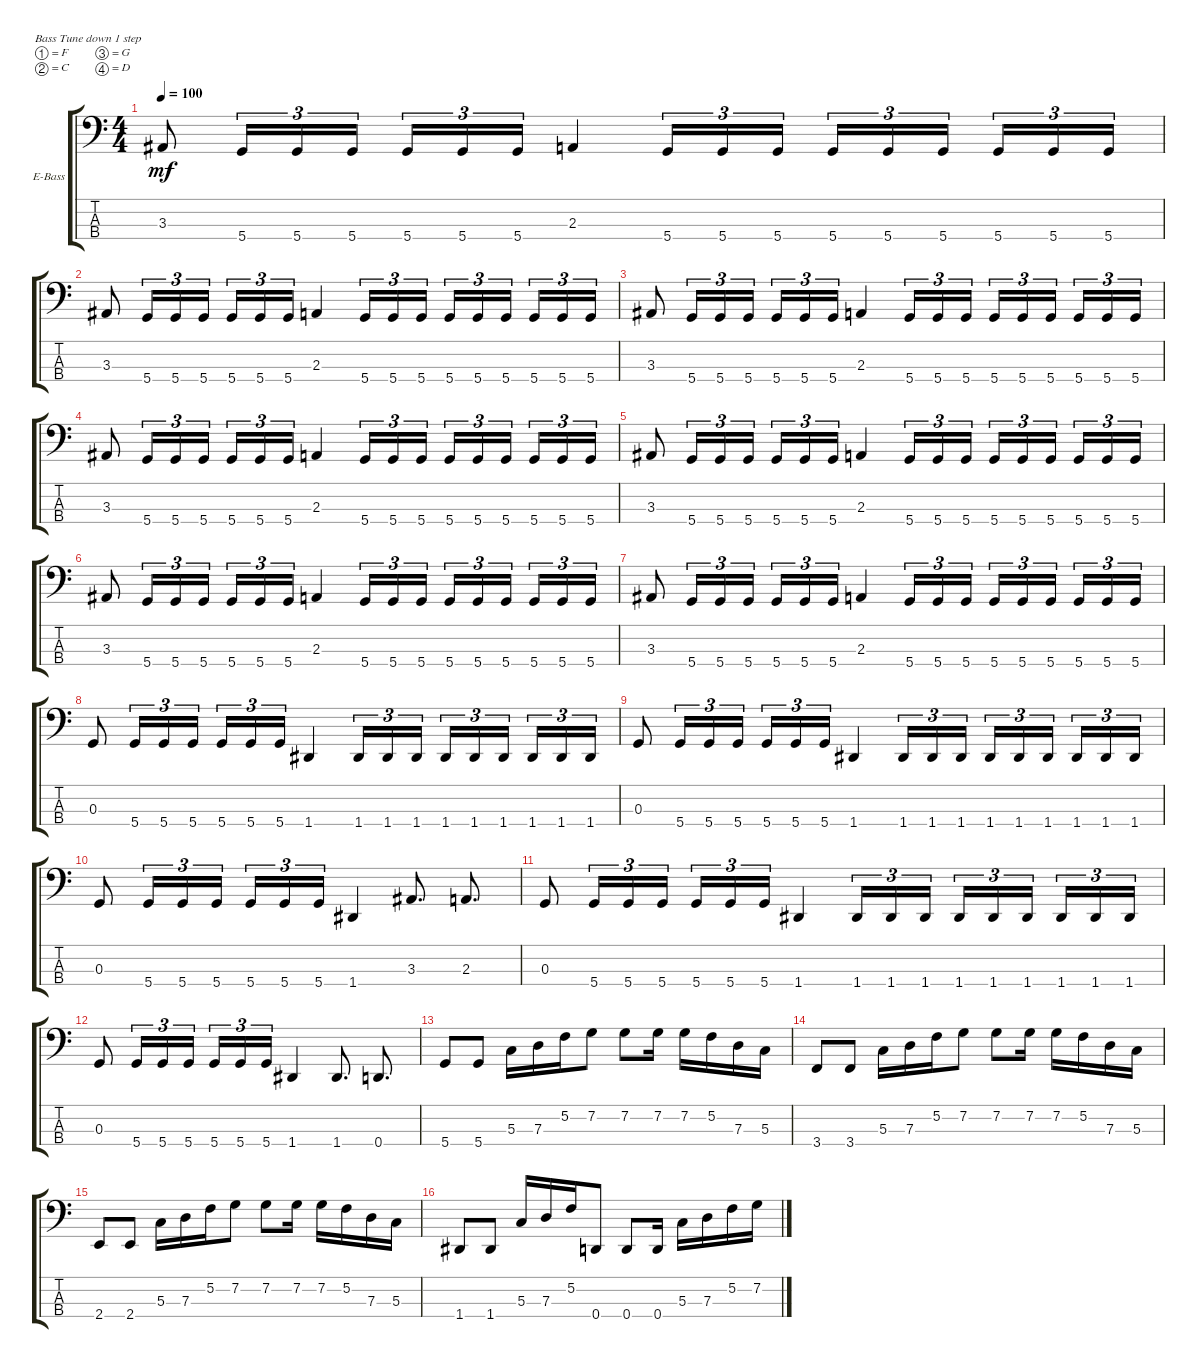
\defaultSystemsLayout 4
\bracketExtendMode groupsimilarinstruments
\firstSystemTrackNameOrientation horizontal
\otherSystemsTrackNameOrientation horizontal
\track ("Electric Bass" "E-Bass") {instrument electricbassfinger}
\staff {score tabs}
\tuning (F2 C2 G1 D1)
\ts (4 4)
\tempo 100
\clef f4
\ks c
3.3.8{dy mf} 5.4.16{tu (3 2)} 5.4.16{tu (3 2)} 5.4.16{tu (3 2)} 5.4.16{tu (3 2)} 5.4.16{tu (3 2)} 5.4.16{tu (3 2)} 2.3.4 5.4.16{tu (3 2)} 5.4.16{tu (3 2)} 5.4.16{tu (3 2)} 5.4.16{tu (3 2)} 5.4.16{tu (3 2)} 5.4.16{tu (3 2)} 5.4.16{tu (3 2)} 5.4.16{tu (3 2)} 5.4.16{tu (3 2)} |
3.3.8 5.4.16{tu (3 2)} 5.4.16{tu (3 2)} 5.4.16{tu (3 2)} 5.4.16{tu (3 2)} 5.4.16{tu (3 2)} 5.4.16{tu (3 2)} 2.3.4 5.4.16{tu (3 2)} 5.4.16{tu (3 2)} 5.4.16{tu (3 2)} 5.4.16{tu (3 2)} 5.4.16{tu (3 2)} 5.4.16{tu (3 2)} 5.4.16{tu (3 2)} 5.4.16{tu (3 2)} 5.4.16{tu (3 2)} |
3.3.8 5.4.16{tu (3 2)} 5.4.16{tu (3 2)} 5.4.16{tu (3 2)} 5.4.16{tu (3 2)} 5.4.16{tu (3 2)} 5.4.16{tu (3 2)} 2.3.4 5.4.16{tu (3 2)} 5.4.16{tu (3 2)} 5.4.16{tu (3 2)} 5.4.16{tu (3 2)} 5.4.16{tu (3 2)} 5.4.16{tu (3 2)} 5.4.16{tu (3 2)} 5.4.16{tu (3 2)} 5.4.16{tu (3 2)} |
3.3.8 5.4.16{tu (3 2)} 5.4.16{tu (3 2)} 5.4.16{tu (3 2)} 5.4.16{tu (3 2)} 5.4.16{tu (3 2)} 5.4.16{tu (3 2)} 2.3.4 5.4.16{tu (3 2)} 5.4.16{tu (3 2)} 5.4.16{tu (3 2)} 5.4.16{tu (3 2)} 5.4.16{tu (3 2)} 5.4.16{tu (3 2)} 5.4.16{tu (3 2)} 5.4.16{tu (3 2)} 5.4.16{tu (3 2)} |
3.3.8 5.4.16{tu (3 2)} 5.4.16{tu (3 2)} 5.4.16{tu (3 2)} 5.4.16{tu (3 2)} 5.4.16{tu (3 2)} 5.4.16{tu (3 2)} 2.3.4 5.4.16{tu (3 2)} 5.4.16{tu (3 2)} 5.4.16{tu (3 2)} 5.4.16{tu (3 2)} 5.4.16{tu (3 2)} 5.4.16{tu (3 2)} 5.4.16{tu (3 2)} 5.4.16{tu (3 2)} 5.4.16{tu (3 2)} |
3.3.8 5.4.16{tu (3 2)} 5.4.16{tu (3 2)} 5.4.16{tu (3 2)} 5.4.16{tu (3 2)} 5.4.16{tu (3 2)} 5.4.16{tu (3 2)} 2.3.4 5.4.16{tu (3 2)} 5.4.16{tu (3 2)} 5.4.16{tu (3 2)} 5.4.16{tu (3 2)} 5.4.16{tu (3 2)} 5.4.16{tu (3 2)} 5.4.16{tu (3 2)} 5.4.16{tu (3 2)} 5.4.16{tu (3 2)} |
3.3.8 5.4.16{tu (3 2)} 5.4.16{tu (3 2)} 5.4.16{tu (3 2)} 5.4.16{tu (3 2)} 5.4.16{tu (3 2)} 5.4.16{tu (3 2)} 2.3.4 5.4.16{tu (3 2)} 5.4.16{tu (3 2)} 5.4.16{tu (3 2)} 5.4.16{tu (3 2)} 5.4.16{tu (3 2)} 5.4.16{tu (3 2)} 5.4.16{tu (3 2)} 5.4.16{tu (3 2)} 5.4.16{tu (3 2)} |
0.3.8 5.4.16{tu (3 2)} 5.4.16{tu (3 2)} 5.4.16{tu (3 2)} 5.4.16{tu (3 2)} 5.4.16{tu (3 2)} 5.4.16{tu (3 2)} 1.4.4 1.4.16{tu (3 2)} 1.4.16{tu (3 2)} 1.4.16{tu (3 2)} 1.4.16{tu (3 2)} 1.4.16{tu (3 2)} 1.4.16{tu (3 2)} 1.4.16{tu (3 2)} 1.4.16{tu (3 2)} 1.4.16{tu (3 2)} |
0.3.8 5.4.16{tu (3 2)} 5.4.16{tu (3 2)} 5.4.16{tu (3 2)} 5.4.16{tu (3 2)} 5.4.16{tu (3 2)} 5.4.16{tu (3 2)} 1.4.4 1.4.16{tu (3 2)} 1.4.16{tu (3 2)} 1.4.16{tu (3 2)} 1.4.16{tu (3 2)} 1.4.16{tu (3 2)} 1.4.16{tu (3 2)} 1.4.16{tu (3 2)} 1.4.16{tu (3 2)} 1.4.16{tu (3 2)} |
0.3.8 5.4.16{tu (3 2)} 5.4.16{tu (3 2)} 5.4.16{tu (3 2)} 5.4.16{tu (3 2)} 5.4.16{tu (3 2)} 5.4.16{tu (3 2)} 1.4.4 3.3.8{d} 2.3.8{d} |
0.3.8 5.4.16{tu (3 2)} 5.4.16{tu (3 2)} 5.4.16{tu (3 2)} 5.4.16{tu (3 2)} 5.4.16{tu (3 2)} 5.4.16{tu (3 2)} 1.4.4 1.4.16{tu (3 2)} 1.4.16{tu (3 2)} 1.4.16{tu (3 2)} 1.4.16{tu (3 2)} 1.4.16{tu (3 2)} 1.4.16{tu (3 2)} 1.4.16{tu (3 2)} 1.4.16{tu (3 2)} 1.4.16{tu (3 2)} |
0.3.8 5.4.16{tu (3 2)} 5.4.16{tu (3 2)} 5.4.16{tu (3 2)} 5.4.16{tu (3 2)} 5.4.16{tu (3 2)} 5.4.16{tu (3 2)} 1.4.4 1.4.8{d} 0.4.8{d} |
5.4.8 5.4.8 5.3.16 7.3.16 5.2.16 7.2.8 7.2.8 7.2.16 7.2.16 5.2.16 7.3.16 5.3.16 |
3.4.8 3.4.8 5.3.16 7.3.16 5.2.16 7.2.8 7.2.8 7.2.16 7.2.16 5.2.16 7.3.16 5.3.16 |
2.4.8 2.4.8 5.3.16 7.3.16 5.2.16 7.2.8 7.2.8 7.2.16 7.2.16 5.2.16 7.3.16 5.3.16 |
1.4.8 1.4.8 5.3.16 7.3.16 5.2.16 0.4.8 0.4.8 0.4.16 5.3.16 7.3.16 5.2.16 7.2.16
